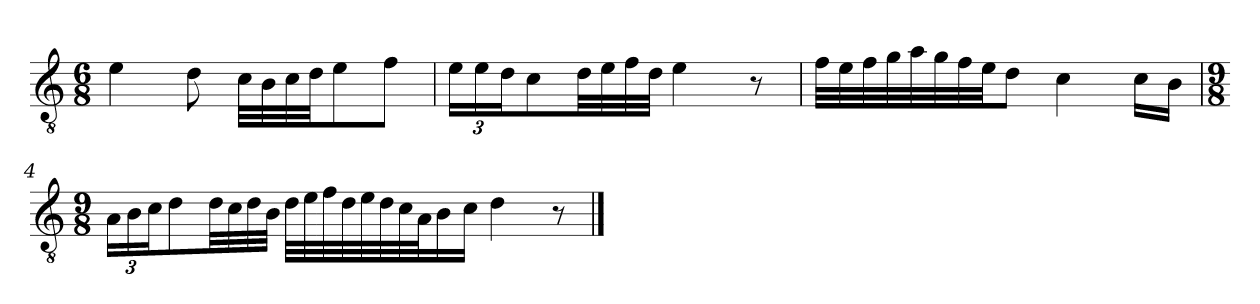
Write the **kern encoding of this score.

**kern
*part1
*staff1
*clefGv2
*k[]
*C:
*M6/8
=1
4e\
8d\
32c\LLL
32B\
32c\
32d\JJ
8e\
8f\J
=2
24e\LL
24e\
24d\J
8c\
32d\LL
32e\
32f\
32d\JJJ
4e\
8r
=3
32f\LLL
32e\
32f\
32g\
32a\
32g\
32f\
32e\JJ
8d\J
4c\
16c\LL
16B\JJ
!!LO:LB:g=z
=4
*M9/8
24A\LL
24B\
24c\J
8d\
32d\LL
32c\
32d\
32B\JJJ
32d\LLL
32e\
32f\
32d\
32e\
32d\
32c\
32A\J
16B\
16c\JJ
4d\
8r
==
*-
